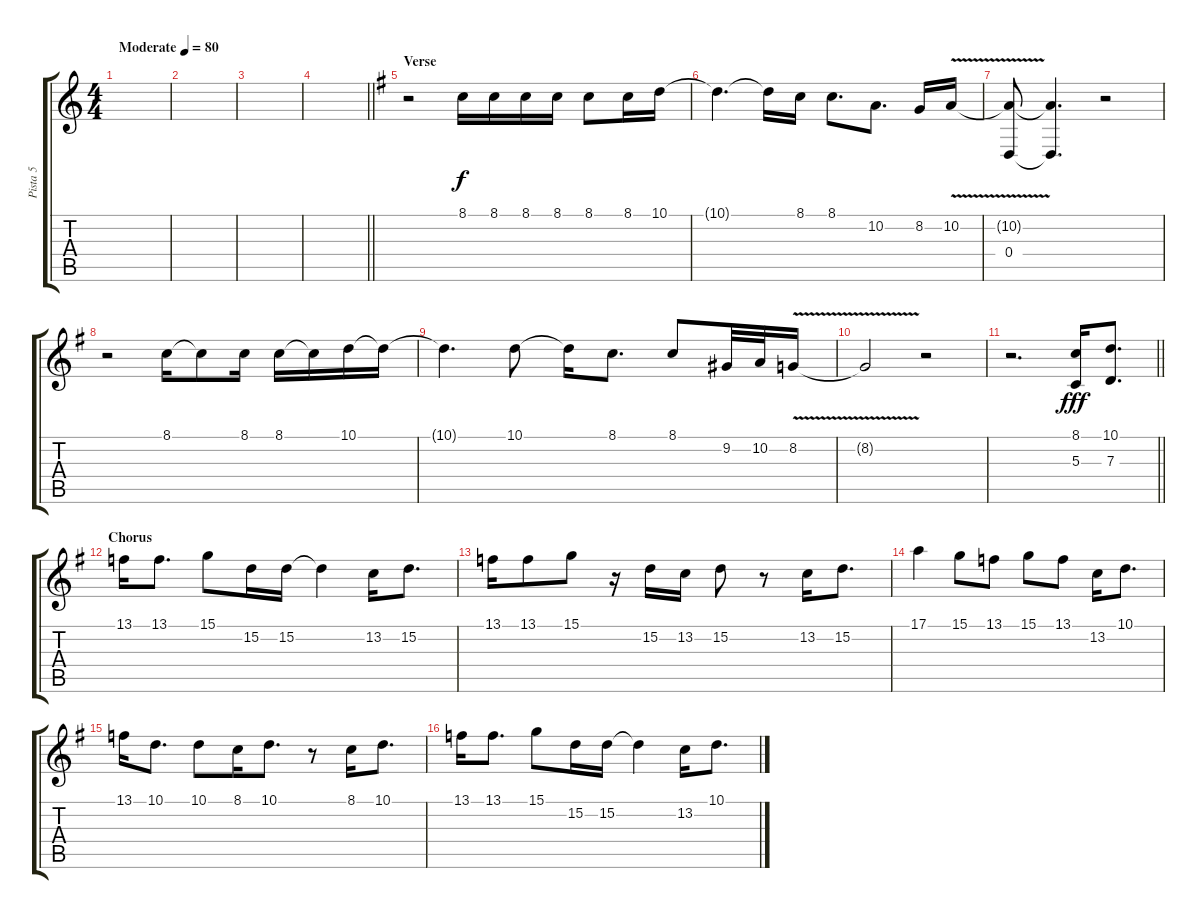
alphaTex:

\track ("Pista 5" "Pista 5") {instrument tangoaccordion}
\staff {score tabs}
\tuning (E4 B3 G3 D3 A2 E2) {hide}
\ts (4 4)
\tempo (80 "Moderate")
\clef g2
\ks c
|
|
|
\barLineRight lightlight
|
\section ("" "Verse")
\ks eminor
r.2 8.1.16 8.1.16 8.1.16 8.1.16 8.1.8 8.1.16 10.1.16 |
10.1{t}.4{d} 10.1{t}.16 8.1.16 8.1.8{d} 10.2.8{d} 8.2.16 10.2{v}.16 |
(10.2{t} 0.4).8 (10.2{t} 0.4{t}).4{d} r.2 |
r.2 8.1.16 8.1{t}.8 8.1.16 8.1.16 8.1{t}.16 10.1.16 10.1{t}.16 |
10.1{t}.4{d} 10.1.8 10.1{t}.16 8.1.8{d} 8.1.8 9.2.32 10.2.32 8.2{v}.16 |
8.2{v t}.2 r.2 |
\barLineRight lightlight
r.2{d} (8.1 5.3).16{dy fff} (10.1 7.3).8{d} |
\section ("" "Chorus")
13.1.16 13.1.8{d} 15.1.8 15.2.16 15.2.16 15.2{t}.4 13.2.16 15.2.8{d} |
13.1.16 13.1.8 15.1.8 r.16 15.2.16 13.2.16 15.2.8 r.8 13.2.16 15.2.8{d} |
17.1.4 15.1.8 13.1.8 15.1.8 13.1.8 13.2.16 10.1.8{d} |
13.1.16 10.1.8{d} 10.1.8 8.1.16 10.1.8{d} r.8 8.1.16 10.1.8{d} |
13.1.16 13.1.8{d} 15.1.8 15.2.16 15.2.16 15.2{t}.4 13.2.16 10.1.8{d}
